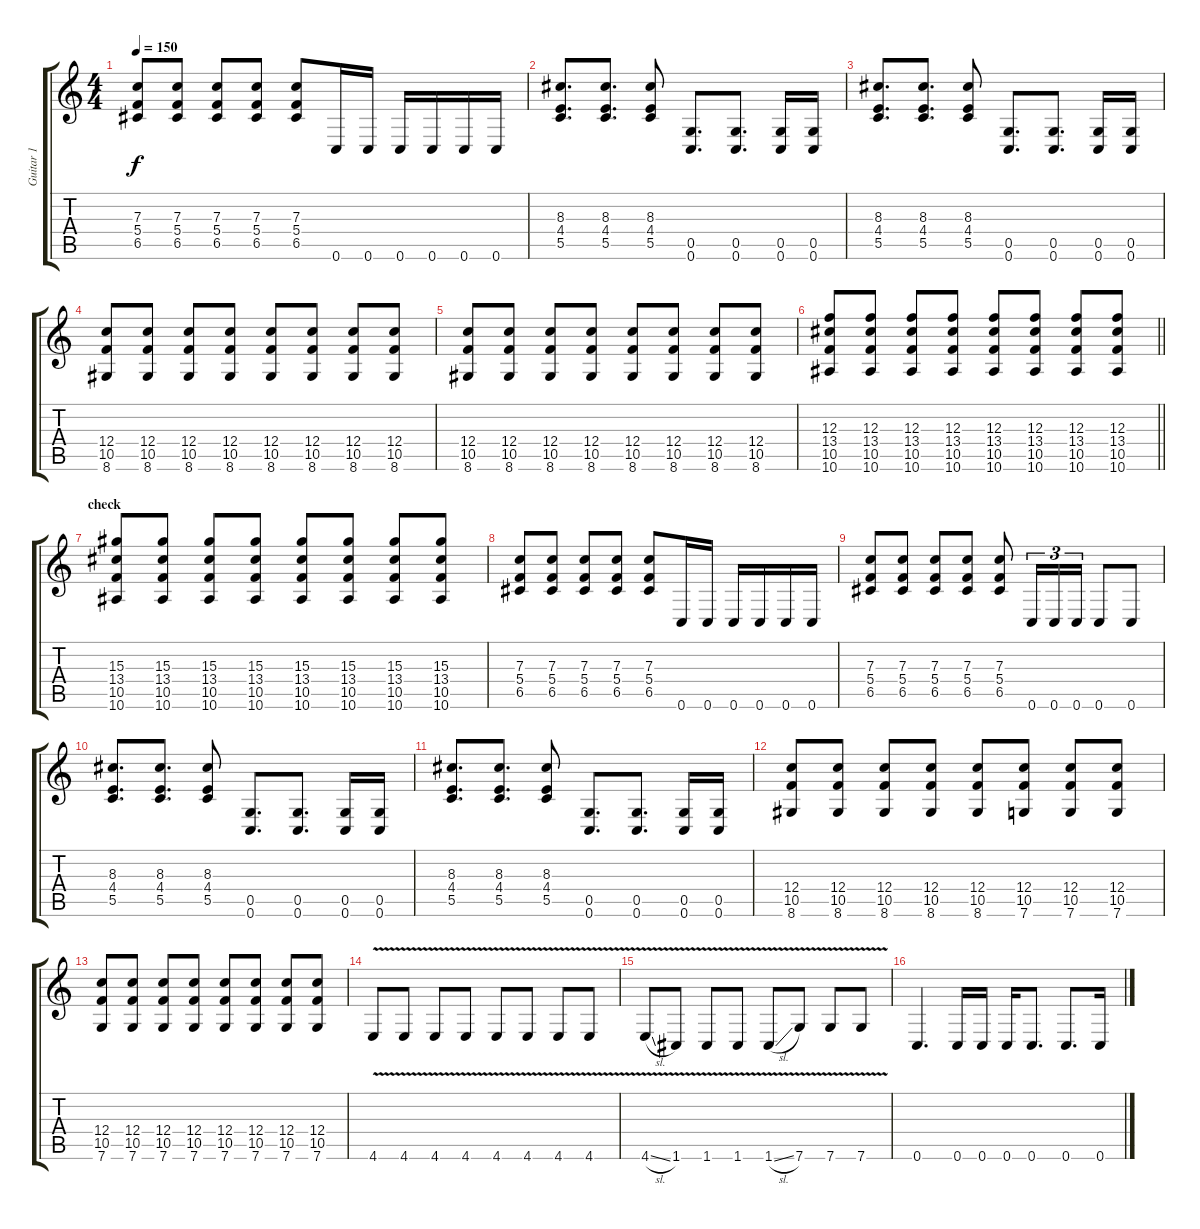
\track ("Guitar 1" "Guitar 1") {instrument distortionguitar}
\staff {score tabs}
\tuning (D4 A3 F3 C3 G2 C2) {hide}
\ts (4 4)
\tempo 150
\clef g2
\ks c
(7.3 5.4 6.5).8{dy f} (7.3 5.4 6.5).8 (7.3 5.4 6.5).8 (7.3 5.4 6.5).8 (7.3 5.4 6.5).8 0.6.16 0.6.16 0.6.16 0.6.16 0.6.16 0.6.16 |
(8.3 4.4 5.5).8{d} (8.3 4.4 5.5).8{d} (8.3 4.4 5.5).8 (0.5 0.6).8{d} (0.5 0.6).8{d} (0.5 0.6).16 (0.5 0.6).16 |
(8.3 4.4 5.5).8{d} (8.3 4.4 5.5).8{d} (8.3 4.4 5.5).8 (0.5 0.6).8{d} (0.5 0.6).8{d} (0.5 0.6).16 (0.5 0.6).16 |
(12.4 10.5 8.6).8 (12.4 10.5 8.6).8 (12.4 10.5 8.6).8 (12.4 10.5 8.6).8 (12.4 10.5 8.6).8 (12.4 10.5 8.6).8 (12.4 10.5 8.6).8 (12.4 10.5 8.6).8 |
(12.4 10.5 8.6).8 (12.4 10.5 8.6).8 (12.4 10.5 8.6).8 (12.4 10.5 8.6).8 (12.4 10.5 8.6).8 (12.4 10.5 8.6).8 (12.4 10.5 8.6).8 (12.4 10.5 8.6).8 |
\barLineRight lightlight
(12.3 13.4 10.5 10.6).8 (12.3 13.4 10.5 10.6).8 (12.3 13.4 10.5 10.6).8 (12.3 13.4 10.5 10.6).8 (12.3 13.4 10.5 10.6).8 (12.3 13.4 10.5 10.6).8 (12.3 13.4 10.5 10.6).8 (12.3 13.4 10.5 10.6).8 |
\section ("" "check")
(15.3 13.4 10.5 10.6).8 (15.3 13.4 10.5 10.6).8 (15.3 13.4 10.5 10.6).8 (15.3 13.4 10.5 10.6).8 (15.3 13.4 10.5 10.6).8 (15.3 13.4 10.5 10.6).8 (15.3 13.4 10.5 10.6).8 (15.3 13.4 10.5 10.6).8 |
(7.3 5.4 6.5).8 (7.3 5.4 6.5).8 (7.3 5.4 6.5).8 (7.3 5.4 6.5).8 (7.3 5.4 6.5).8 0.6.16 0.6.16 0.6.16 0.6.16 0.6.16 0.6.16 |
(7.3 5.4 6.5).8 (7.3 5.4 6.5).8 (7.3 5.4 6.5).8 (7.3 5.4 6.5).8 (7.3 5.4 6.5).8 0.6.16{tu (3 2)} 0.6.16{tu (3 2)} 0.6.16{tu (3 2)} 0.6.8 0.6.8 |
(8.3 4.4 5.5).8{d} (8.3 4.4 5.5).8{d} (8.3 4.4 5.5).8 (0.5 0.6).8{d} (0.5 0.6).8{d} (0.5 0.6).16 (0.5 0.6).16 |
(8.3 4.4 5.5).8{d} (8.3 4.4 5.5).8{d} (8.3 4.4 5.5).8 (0.5 0.6).8{d} (0.5 0.6).8{d} (0.5 0.6).16 (0.5 0.6).16 |
(12.4 10.5 8.6).8 (12.4 10.5 8.6).8 (12.4 10.5 8.6).8 (12.4 10.5 8.6).8 (12.4 10.5 8.6).8 (12.4 10.5 7.6).8 (12.4 10.5 7.6).8 (12.4 10.5 7.6).8 |
(12.4 10.5 7.6).8 (12.4 10.5 7.6).8 (12.4 10.5 7.6).8 (12.4 10.5 7.6).8 (12.4 10.5 7.6).8 (12.4 10.5 7.6).8 (12.4 10.5 7.6).8 (12.4 10.5 7.6).8 |
4.6{v}.8 4.6{v}.8 4.6{v}.8 4.6{v}.8 4.6{v}.8 4.6{v}.8 4.6{v}.8 4.6{v}.8 |
4.6{v sl}.8 1.6{v}.8 1.6{v}.8 1.6{v}.8 1.6{v sl}.8 7.6{v}.8 7.6{v}.8 7.6{v}.8 |
0.6.4{d} 0.6.16 0.6.16 0.6.16 0.6.8{d} 0.6.8{d} 0.6.16
